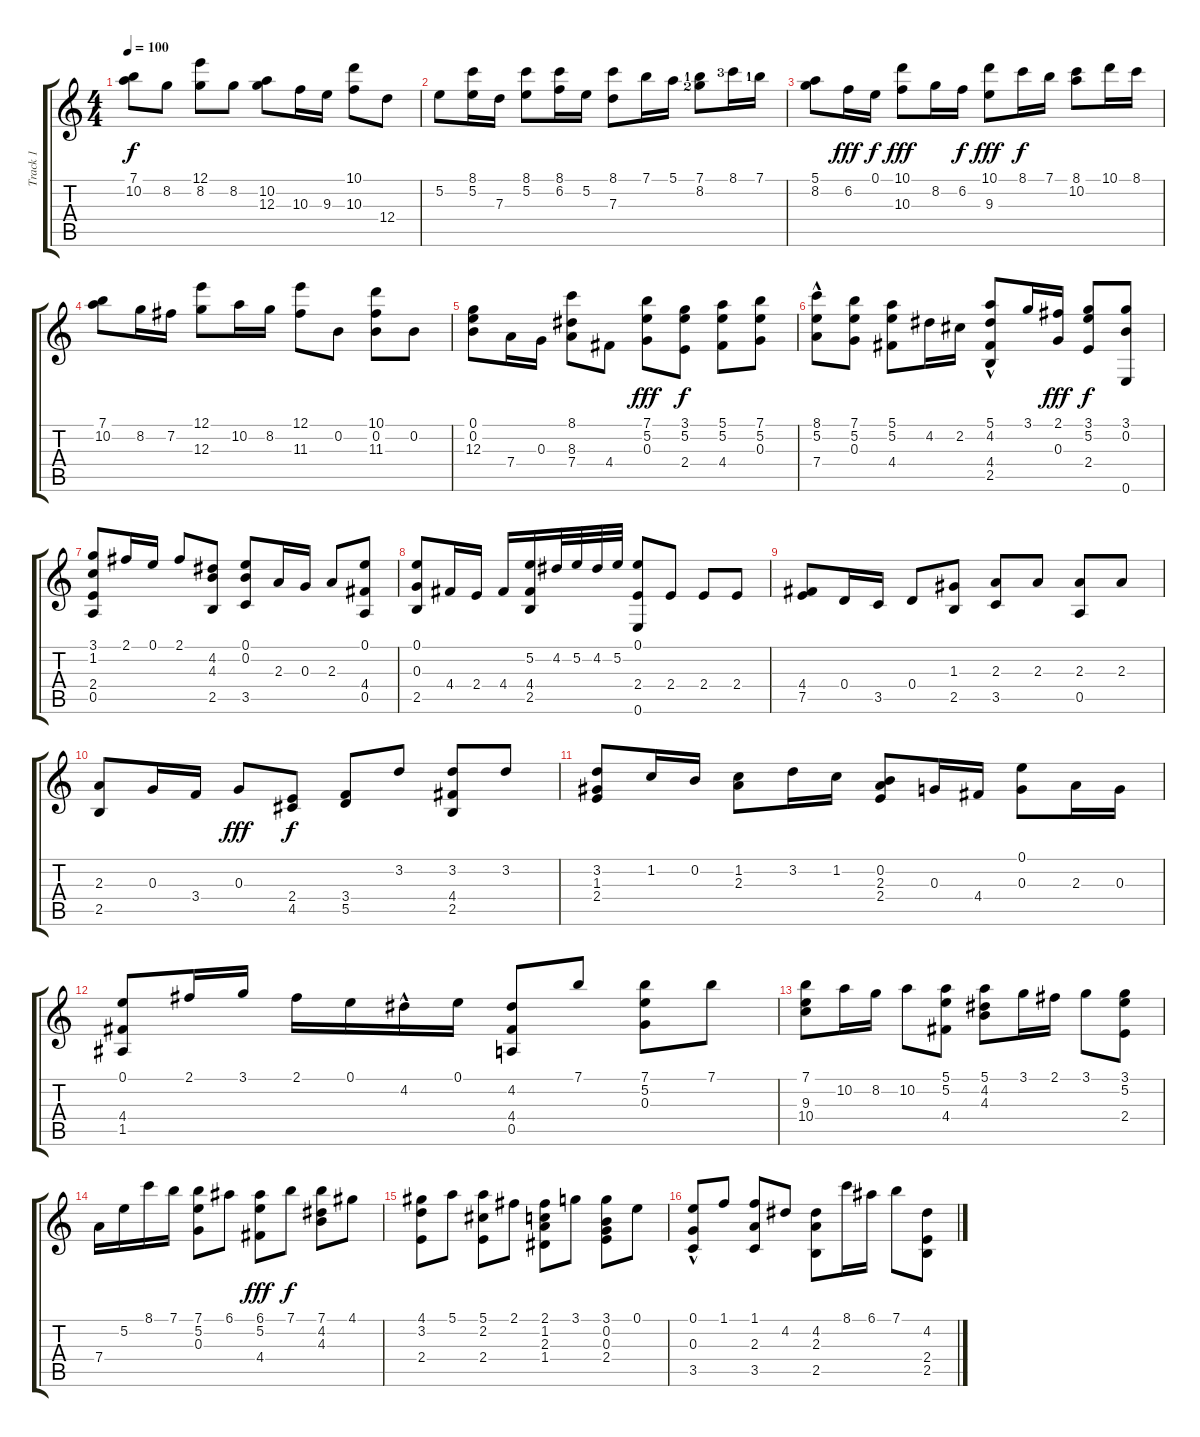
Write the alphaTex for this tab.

\track ("Track 1" "Track 1") {instrument acousticguitarnylon}
\staff {score tabs}
\tuning (E4 B3 G3 D3 A2 E2) {hide}
\ts (4 4)
\tempo 100
\clef g2
\ks c
(7.1 10.2).8{dy f} 8.2.8 (12.1 8.2).8 8.2.8 (10.2 12.3).8 10.3.16 9.3.16 (10.1 10.3).8 12.4.8 |
5.2.8 (8.1 5.2).16 7.3.16 (8.1 5.2).8 (8.1 6.2).16 5.2.16 (8.1 7.3).8 7.1.16 5.1.16 (7.1{lf 2} 8.2{lf 3}).8 8.1{lf 4}.16 7.1{lf 2}.16 |
(5.1 8.2).8 6.2.16{dy fff} 0.1.16{dy f} (10.1 10.3).8{dy fff} 8.2.16 6.2.16{dy f} (10.1 9.3).8{dy fff} 8.1.16{dy f} 7.1.16 (8.1 10.2).8 10.1.16 8.1.16 |
(7.1 10.2).8 8.2.16 7.2.16 (12.1 12.3).8 10.2.16 8.2.16 (12.1 11.3).8 0.2.8 (10.1 0.2 11.3).8 0.2.8 |
(0.1 0.2 12.3).8 7.4.16 0.3.16 (8.1 8.3 7.4).8 4.4.8 (7.1 5.2 0.3).8{dy fff} (3.1 5.2 2.4).8{dy f} (5.1 5.2 4.4).8 (7.1 5.2 0.3).8 |
(8.1 5.2{hac} 7.4).8 (7.1 5.2 0.3).8 (5.1 5.2 4.4).8 4.2.16 2.2.16 (5.1{hac} 4.2 4.4 2.5{hac}).8 3.1.16 (2.1 0.3).16{dy fff} (3.1 5.2 2.4).8{dy f} (3.1 0.2 0.6).8 |
(3.1 1.2 2.4 0.5).8 2.1.16 0.1.16 2.1.8 (4.2 4.3 2.5).8 (0.1 0.2 3.5).8 2.3.16 0.3.16 2.3.8 (0.1 4.4 0.5).8 |
(0.1 0.3 2.5).8 4.4.16 2.4.16 4.4.16 (5.2 4.4 2.5).16 4.2.32 5.2.32 4.2.32 5.2.32 (0.1 2.4 0.6).8 2.4.8 2.4.8 2.4.8 |
(4.4 7.5).8 0.4.16 3.5.16 0.4.8 (1.3 2.5).8 (2.3 3.5).8 2.3.8 (2.3 0.5).8 2.3.8 |
(2.3 2.5).8 0.3.16 3.4.16 0.3.8{dy fff} (2.4 4.5).8{dy f} (3.4 5.5).8 3.2.8 (3.2 4.4 2.5).8 3.2.8 |
(3.2 1.3 2.4).8 1.2.16 0.2.16 (1.2 2.3).8 3.2.16 1.2.16 (0.2 2.3 2.4).8 0.3.16 4.4.16 (0.1 0.3).8 2.3.16 0.3.16 |
(0.1 4.4 1.5).8 2.1.16 3.1.16 2.1.16 0.1.16 4.2{hac}.16 0.1.16 (4.2 4.4 0.5).8 7.1.8 (7.1 5.2 0.3).8 7.1.8 |
(7.1 9.3 10.4).8 10.2.16 8.2.16 10.2.8 (5.1 5.2 4.4).8 (5.1 4.2 4.3).8 3.1.16 2.1.16 3.1.8 (3.1 5.2 2.4).8 |
7.4.16 5.2.16 8.1.16 7.1.16 (7.1 5.2 0.3).8 6.1.8 (6.1 5.2 4.4).8{dy fff} 7.1.8{dy f} (7.1 4.2 4.3).8 4.1.8 |
(4.1 3.2 2.4).8 5.1.8 (5.1 2.2 2.4).8 2.1.8 (2.1 1.2 2.3 1.4).8 3.1.8 (3.1 0.2 0.3 2.4).8 0.1.8 |
(0.1 0.3{hac} 3.5).8 1.1.8 (1.1 2.3 3.5).8 4.2.8 (4.2 2.3 2.5).8 8.1.16 6.1.16 7.1.8 (4.2 2.4 2.5).8
